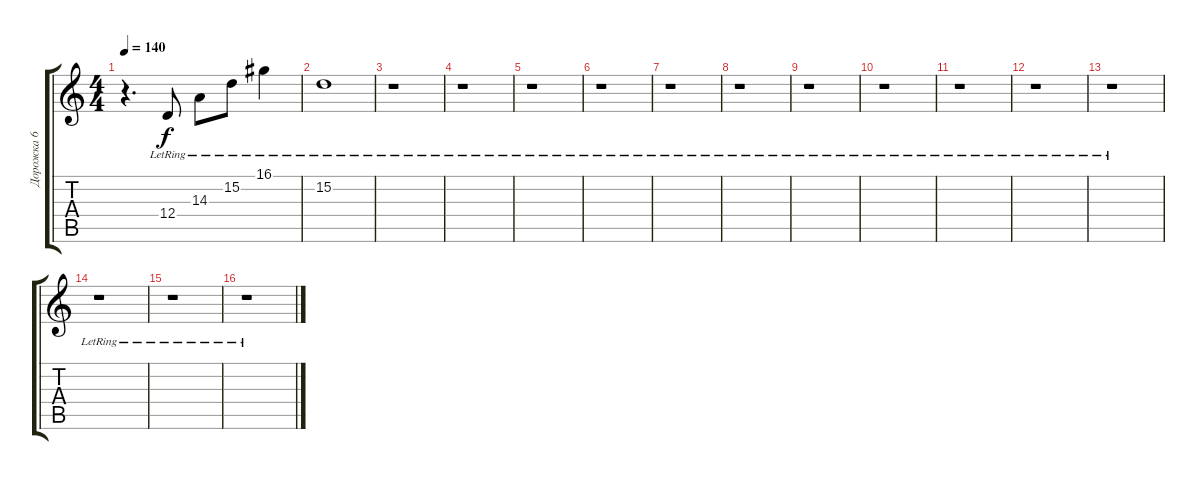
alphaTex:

\track ("Дорожка 6" "Дорожка 6") {instrument honkytonkpiano}
\staff {score tabs}
\tuning (E4 B3 G3 D3 A2 D2) {hide}
\ts (4 4)
\tempo 140
\clef g2
\ks c
r.4{d dy f} 12.4{lr}.8 14.3{lr}.8 15.2{lr}.8 16.1{lr}.4 |
15.2{lr}.1 |
r.1 |
r.1 |
r.1 |
r.1 |
r.1 |
r.1 |
r.1 |
r.1 |
r.1 |
r.1 |
r.1 |
r.1 |
r.1 |
r.1
